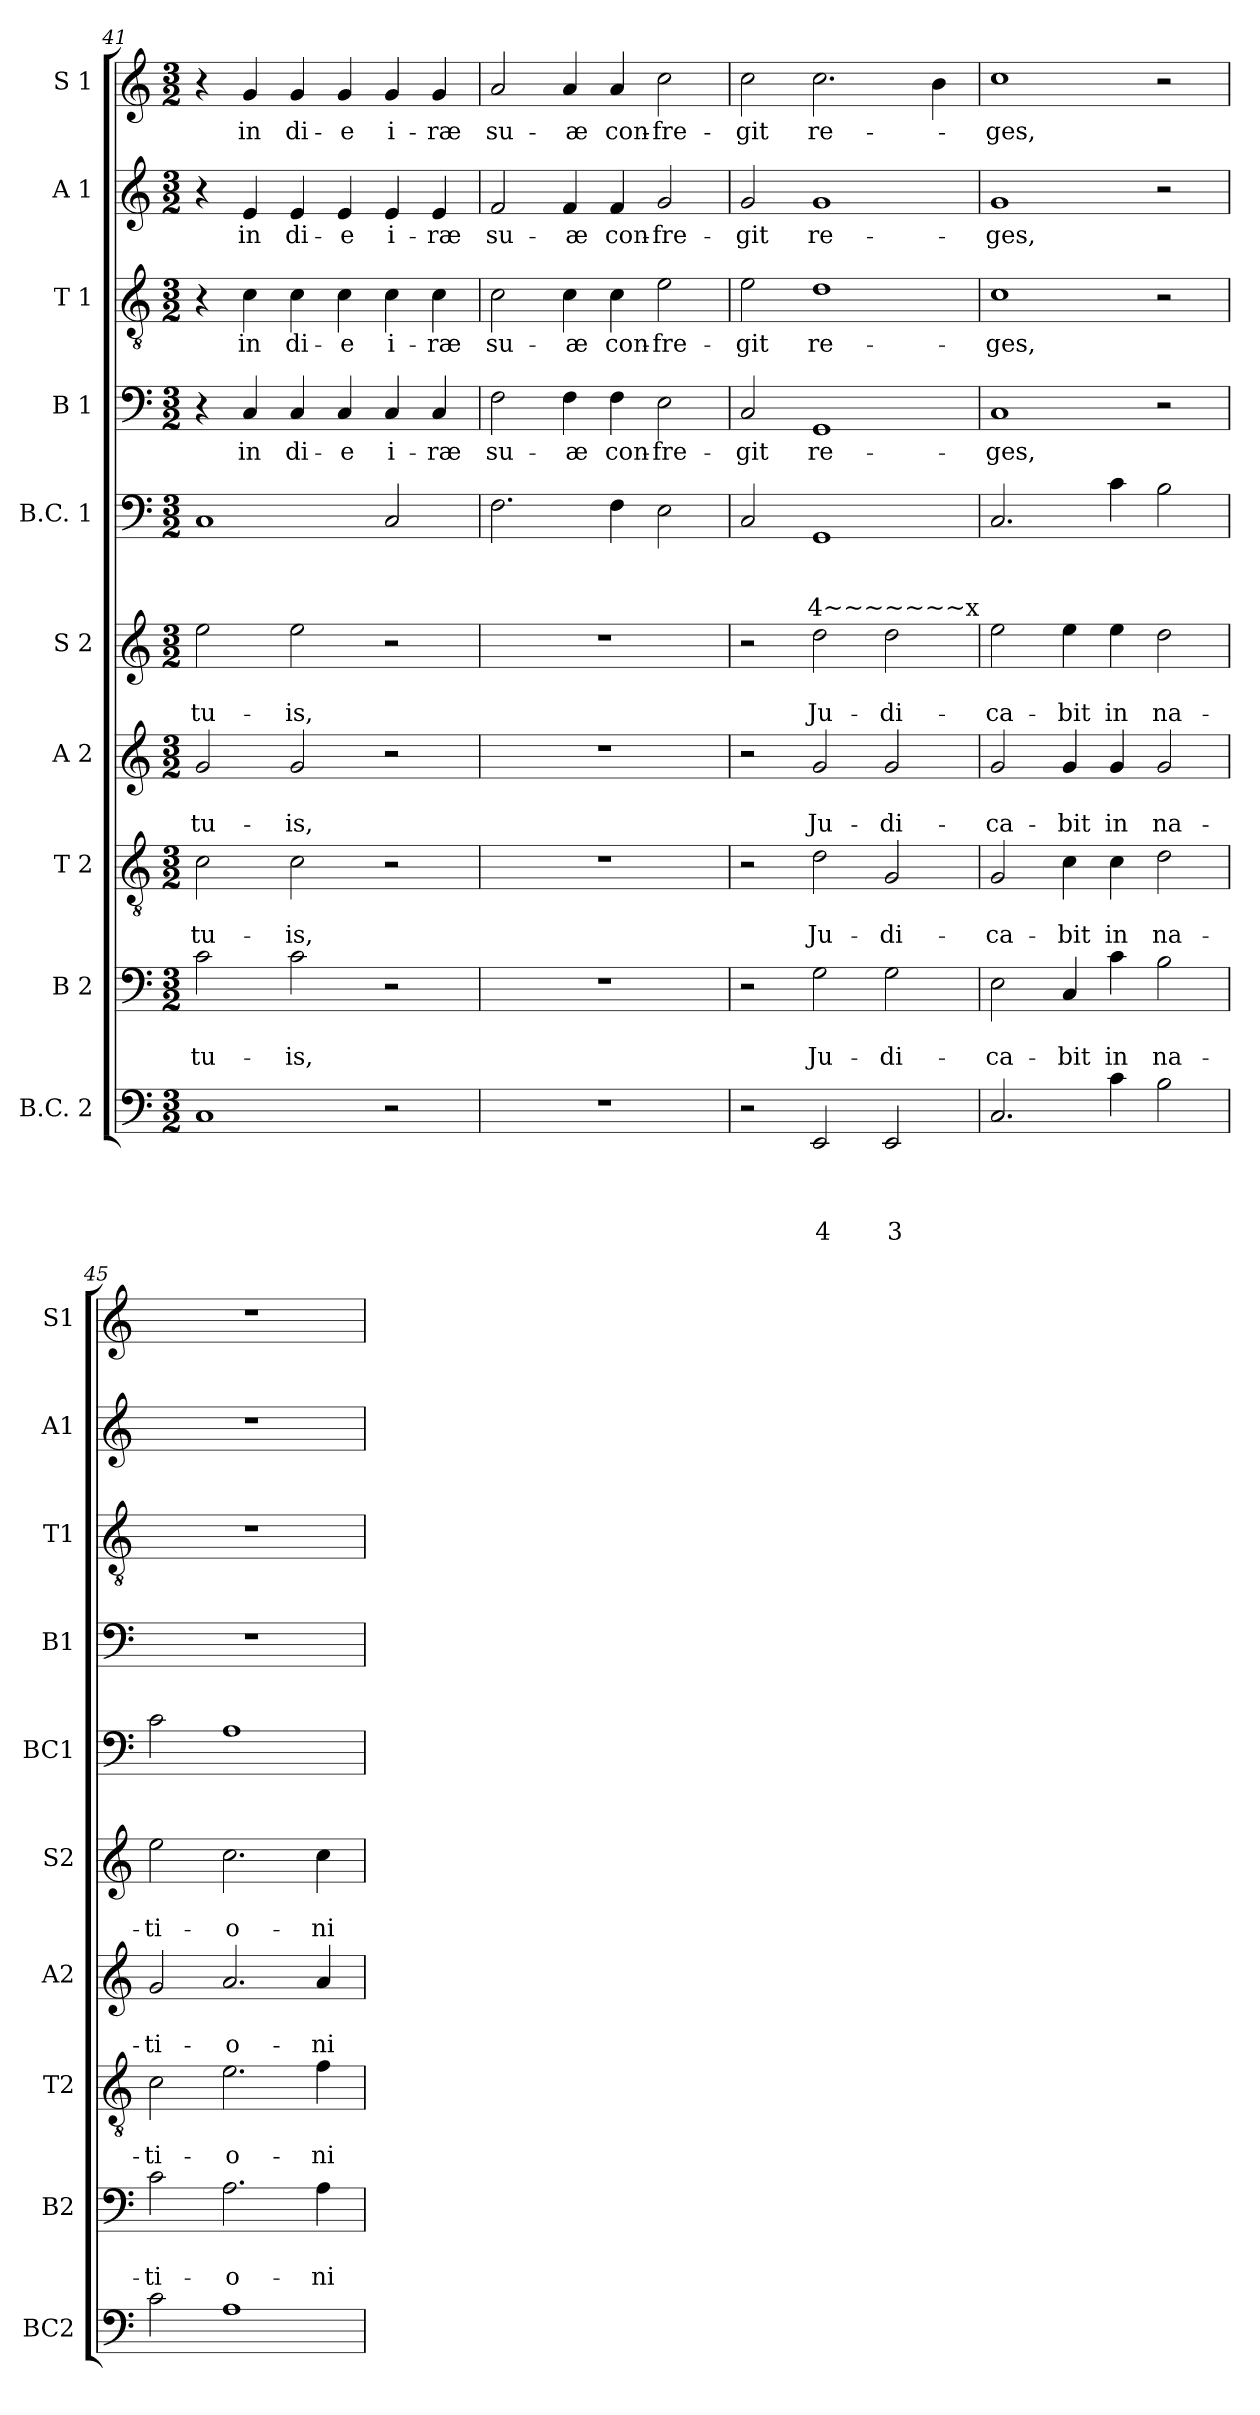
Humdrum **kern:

**kern	**text	**text	**text	**text	**kern	**text	**text	**kern	**text	**text	**kern	**text	**text	**kern	**text	**text	**kern	**text	**text	**text	**kern	**text	**kern	**text	**kern	**text	**kern	**text
*part10	*part10	*part10	*part10	*part10	*part9	*part9	*part9	*part8	*part8	*part8	*part7	*part7	*part7	*part6	*part6	*part6	*part5	*part5	*part5	*part5	*part4	*part4	*part3	*part3	*part2	*part2	*part1	*part1
*staff10	*staff10	*staff10	*staff10	*staff10	*staff9	*staff9	*staff9	*staff8	*staff8	*staff8	*staff7	*staff7	*staff7	*staff6	*staff6	*staff6	*staff5	*staff5	*staff5	*staff5	*staff4	*staff4	*staff3	*staff3	*staff2	*staff2	*staff1	*staff1
*I"B.C. 2	*	*	*	*	*I"B 2	*	*	*I"T 2	*	*	*I"A 2	*	*	*I"S 2	*	*	*I"B.C. 1	*	*	*	*I"B 1	*	*I"T 1	*	*I"A 1	*	*I"S 1	*
*I'BC2	*	*	*	*	*I'B2	*	*	*I'T2	*	*	*I'A2	*	*	*I'S2	*	*	*I'BC1	*	*	*	*I'B1	*	*I'T1	*	*I'A1	*	*I'S1	*
!!LO:PB:g=z
*clefF4	*	*	*	*	*clefF4	*	*	*clefGv2	*	*	*clefG2	*	*	*clefG2	*	*	*clefF4	*	*	*	*clefF4	*	*clefGv2	*	*clefG2	*	*clefG2	*
*k[]	*	*	*	*	*k[]	*	*	*k[]	*	*	*k[]	*	*	*k[]	*	*	*k[]	*	*	*	*k[]	*	*k[]	*	*k[]	*	*k[]	*
*C:	*	*	*	*	*C:	*	*	*C:	*	*	*C:	*	*	*C:	*	*	*C:	*	*	*	*C:	*	*C:	*	*C:	*	*C:	*
*M3/2	*	*	*	*	*M3/2	*	*	*M3/2	*	*	*M3/2	*	*	*M3/2	*	*	*M3/2	*	*	*	*M3/2	*	*M3/2	*	*M3/2	*	*M3/2	*
=41	=41	=41	=41	=41	=41	=41	=41	=41	=41	=41	=41	=41	=41	=41	=41	=41	=41	=41	=41	=41	=41	=41	=41	=41	=41	=41	=41	=41
!	!	!	!	!	!	!	!LO:LY:b	!	!	!LO:LY:b	!	!	!LO:LY:b	!	!	!LO:LY:b	!	!	!	!	!	!	!	!	!	!	!	!
1C	.	.	.	.	2c\	.	tu-	2c\	.	tu-	2g/	.	tu-	2ee\	.	tu-	1C	.	.	.	4r	.	4r	.	4r	.	4r	.
!	!	!	!	!	!	!	!	!	!	!	!	!	!	!	!	!	!	!	!	!	!	!LO:LY:b	!	!LO:LY:b	!	!LO:LY:b	!	!LO:LY:b
.	.	.	.	.	.	.	.	.	.	.	.	.	.	.	.	.	.	.	.	.	4C/	in	4c\	in	4e/	in	4g/	in
!	!	!	!	!	!	!	!LO:LY:b	!	!	!LO:LY:b	!	!	!LO:LY:b	!	!	!LO:LY:b	!	!	!	!	!	!LO:LY:b	!	!LO:LY:b	!	!LO:LY:b	!	!LO:LY:b
.	.	.	.	.	2c\	.	-is,	2c\	.	-is,	2g/	.	-is,	2ee\	.	-is,	.	.	.	.	4C/	di-	4c\	di-	4e/	di-	4g/	di-
!	!	!	!	!	!	!	!	!	!	!	!	!	!	!	!	!	!	!	!	!	!	!LO:LY:b	!	!LO:LY:b	!	!LO:LY:b	!	!LO:LY:b
.	.	.	.	.	.	.	.	.	.	.	.	.	.	.	.	.	.	.	.	.	4C/	-e	4c\	-e	4e/	-e	4g/	-e
!	!	!	!	!	!	!	!	!	!	!	!	!	!	!	!	!	!	!	!	!	!	!LO:LY:b	!	!LO:LY:b	!	!LO:LY:b	!	!LO:LY:b
2r	.	.	.	.	2r	.	.	2r	.	.	2r	.	.	2r	.	.	2C/	.	.	.	4C/	i-	4c\	i-	4e/	i-	4g/	i-
!	!	!	!	!	!	!	!	!	!	!	!	!	!	!	!	!	!	!	!	!	!	!LO:LY:b	!	!LO:LY:b	!	!LO:LY:b	!	!LO:LY:b
.	.	.	.	.	.	.	.	.	.	.	.	.	.	.	.	.	.	.	.	.	4C/	-ræ	4c\	-ræ	4e/	-ræ	4g/	-ræ
=42	=42	=42	=42	=42	=42	=42	=42	=42	=42	=42	=42	=42	=42	=42	=42	=42	=42	=42	=42	=42	=42	=42	=42	=42	=42	=42	=42	=42
!	!	!	!	!	!	!	!	!	!	!	!	!	!	!	!	!	!	!	!	!	!	!LO:LY:b	!	!LO:LY:b	!	!LO:LY:b	!	!LO:LY:b
1.r	.	.	.	.	1.r	.	.	1.r	.	.	1.r	.	.	1.r	.	.	2.F\	.	.	.	2F\	su-	2c\	su-	2f/	su-	2a/	su-
!	!	!	!	!	!	!	!	!	!	!	!	!	!	!	!	!	!	!	!	!	!	!LO:LY:b	!	!LO:LY:b	!	!LO:LY:b	!	!LO:LY:b
.	.	.	.	.	.	.	.	.	.	.	.	.	.	.	.	.	.	.	.	.	4F\	-æ	4c\	-æ	4f/	-æ	4a/	-æ
!	!	!	!	!	!	!	!	!	!	!	!	!	!	!	!	!	!	!	!	!	!	!LO:LY:b	!	!LO:LY:b	!	!LO:LY:b	!	!LO:LY:b
.	.	.	.	.	.	.	.	.	.	.	.	.	.	.	.	.	4F\	.	.	.	4F\	con-	4c\	con-	4f/	con-	4a/	con-
!	!	!	!	!	!	!	!	!	!	!	!	!	!	!	!	!	!	!	!	!	!	!LO:LY:b	!	!LO:LY:b	!	!LO:LY:b	!	!LO:LY:b
.	.	.	.	.	.	.	.	.	.	.	.	.	.	.	.	.	2E\	.	.	.	2E\	-fre-	2e\	-fre-	2g/	-fre-	2cc\	-fre-
=43	=43	=43	=43	=43	=43	=43	=43	=43	=43	=43	=43	=43	=43	=43	=43	=43	=43	=43	=43	=43	=43	=43	=43	=43	=43	=43	=43	=43
!	!	!	!	!	!	!	!	!	!	!	!	!	!	!	!	!	!	!	!	!	!	!LO:LY:b	!	!LO:LY:b	!	!LO:LY:b	!	!LO:LY:b
2r	.	.	.	.	2r	.	.	2r	.	.	2r	.	.	2r	.	.	2C/	.	.	.	2C/	-git	2e\	-git	2g/	-git	2cc\	-git
!	!	!	!	!LO:LY:b	!	!	!LO:LY:b	!	!	!LO:LY:b	!	!	!LO:LY:b	!	!	!LO:LY:b	!	!	!	!LO:LY:b	!	!LO:LY:b	!	!LO:LY:b	!	!LO:LY:b	!	!LO:LY:b
2EE/	.	.	.	4	2G\	.	Ju-	2d\	.	Ju-	2g/	.	Ju-	2dd\	.	Ju-	1GG	.	.	4~~~~~~~x	1GG	re-	1d	re-	1g	re-	2.cc\	re-
!	!	!	!	!LO:LY:b	!	!	!LO:LY:b	!	!	!LO:LY:b	!	!	!LO:LY:b	!	!	!LO:LY:b	!	!	!	!	!	!	!	!	!	!	!	!
2EE/	.	.	.	3	2G\	.	-di-	2G/	.	-di-	2g/	.	-di-	2dd\	.	-di-	.	.	.	.	.	.	.	.	.	.	.	.
.	.	.	.	.	.	.	.	.	.	.	.	.	.	.	.	.	.	.	.	.	.	.	.	.	.	.	4b\	.
=44	=44	=44	=44	=44	=44	=44	=44	=44	=44	=44	=44	=44	=44	=44	=44	=44	=44	=44	=44	=44	=44	=44	=44	=44	=44	=44	=44	=44
!	!	!	!	!	!	!	!LO:LY:b	!	!	!LO:LY:b	!	!	!LO:LY:b	!	!	!LO:LY:b	!	!	!	!	!	!LO:LY:b	!	!LO:LY:b	!	!LO:LY:b	!	!LO:LY:b
2.C/	.	.	.	.	2E\	.	-ca-	2G/	.	-ca-	2g/	.	-ca-	2ee\	.	-ca-	2.C/	.	.	.	1C	-ges,	1c	-ges,	1g	-ges,	1cc	-ges,
!	!	!	!	!	!	!	!LO:LY:b	!	!	!LO:LY:b	!	!	!LO:LY:b	!	!	!LO:LY:b	!	!	!	!	!	!	!	!	!	!	!	!
.	.	.	.	.	4C/	.	-bit	4c\	.	-bit	4g/	.	-bit	4ee\	.	-bit	.	.	.	.	.	.	.	.	.	.	.	.
!	!	!	!	!	!	!	!LO:LY:b	!	!	!LO:LY:b	!	!	!LO:LY:b	!	!	!LO:LY:b	!	!	!	!	!	!	!	!	!	!	!	!
4c\	.	.	.	.	4c\	.	in	4c\	.	in	4g/	.	in	4ee\	.	in	4c\	.	.	.	.	.	.	.	.	.	.	.
!	!	!	!	!	!	!	!LO:LY:b	!	!	!LO:LY:b	!	!	!LO:LY:b	!	!	!LO:LY:b	!	!	!	!	!	!	!	!	!	!	!	!
2B\	.	.	.	.	2B\	.	na-	2d\	.	na-	2g/	.	na-	2dd\	.	na-	2B\	.	.	.	2r	.	2r	.	2r	.	2r	.
=45	=45	=45	=45	=45	=45	=45	=45	=45	=45	=45	=45	=45	=45	=45	=45	=45	=45	=45	=45	=45	=45	=45	=45	=45	=45	=45	=45	=45
!	!	!	!	!	!	!	!LO:LY:b	!	!	!LO:LY:b	!	!	!LO:LY:b	!	!	!LO:LY:b	!	!	!	!	!	!	!	!	!	!	!	!
2c\	.	.	.	.	2c\	.	-ti-	2c\	.	-ti-	2g/	.	-ti-	2ee\	.	-ti-	2c\	.	.	.	1.r	.	1.r	.	1.r	.	1.r	.
!	!	!	!	!	!	!	!LO:LY:b	!	!	!LO:LY:b	!	!	!LO:LY:b	!	!	!LO:LY:b	!	!	!	!	!	!	!	!	!	!	!	!
1A	.	.	.	.	2.A\	.	-o-	2.e\	.	-o-	2.a/	.	-o-	2.cc\	.	-o-	1A	.	.	.	.	.	.	.	.	.	.	.
!	!	!	!	!	!	!	!LO:LY:b	!	!	!LO:LY:b	!	!	!LO:LY:b	!	!	!LO:LY:b	!	!	!	!	!	!	!	!	!	!	!	!
.	.	.	.	.	4A\	.	-ni-	4f\	.	-ni-	4a/	.	-ni-	4cc\	.	-ni-	.	.	.	.	.	.	.	.	.	.	.	.
=	=	=	=	=	=	=	=	=	=	=	=	=	=	=	=	=	=	=	=	=	=	=	=	=	=	=	=	=
*-	*-	*-	*-	*-	*-	*-	*-	*-	*-	*-	*-	*-	*-	*-	*-	*-	*-	*-	*-	*-	*-	*-	*-	*-	*-	*-	*-	*-
